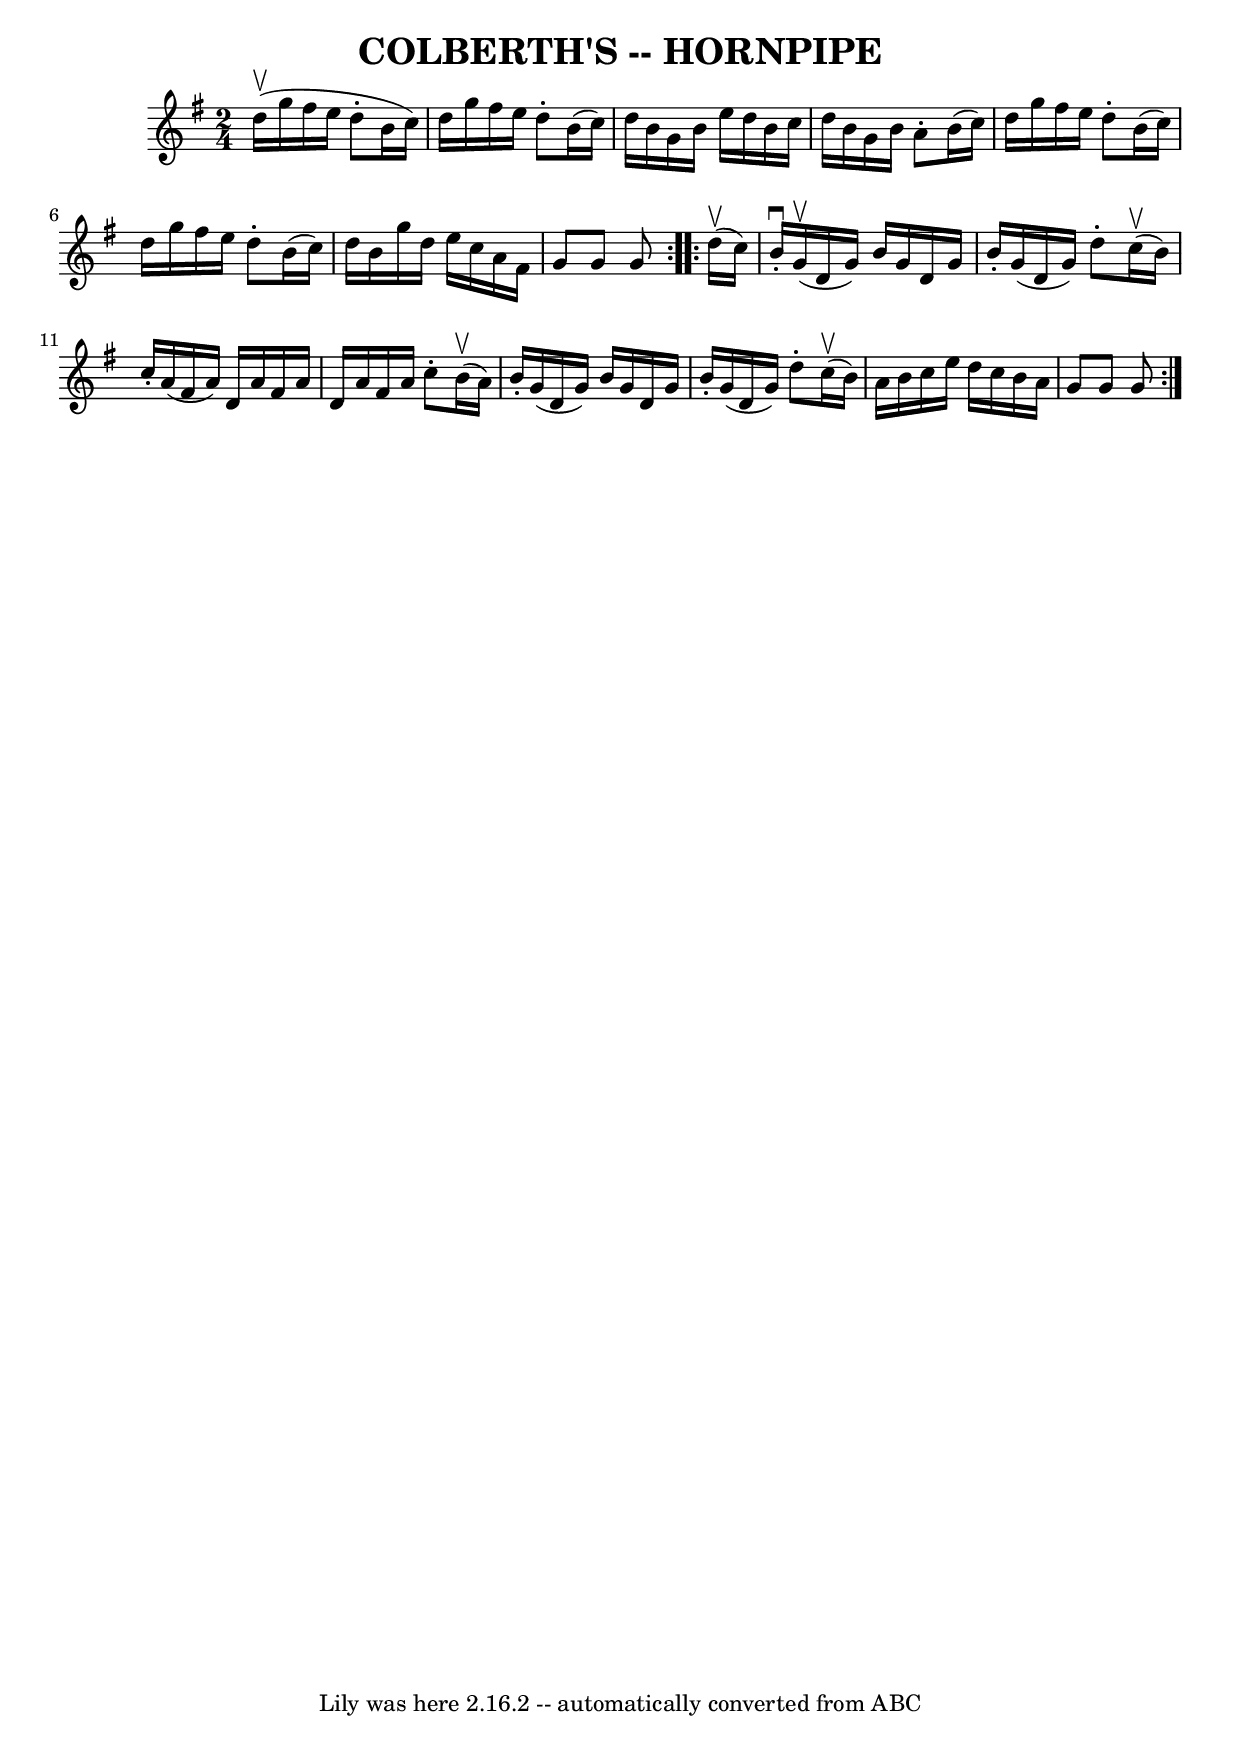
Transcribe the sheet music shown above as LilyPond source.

\version "2.16.2"
\include "Mammoth.ily"
\header {
  %% book = "Cole's 1000 Fiddle Tunes"
 crossRefNumber = "1"
 footnotes = ""
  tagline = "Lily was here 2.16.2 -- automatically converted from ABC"
  title = "COLBERTH'S -- HORNPIPE"

}
voicedefault =  {



  \repeat volta 2 {

    \time 2/4      \key g \major  |
 d''16 (^\upbow g''16 fs''16 e''16 d''8-. b'16 (c''16)    |
 d''16 g''16 fs''16 e''16 d''8-. b'16 (c''16)    |
 d''16 b'16 g'16 b'16 e''16 d''16 b'16 c''16     |
 d''16 b'16 g'16 b'16 a'8-. b'16 (c''16)   |  |
 d''16 g''16 fs''16 e''16 d''8-. b'16 (c''16)    |
 d''16 g''16 fs''16 e''16 d''8-. b'16 (c''16)    |
 d''16 b'16 g''16 d''16 e''16 c''16 a'16 fs'16     |
 g'8 g'8    
 g'8    
  }     
  \repeat volta 2 { d''16 (^\upbow c''16)        |
    
 b'16^\downbow-. g'16 (^\upbow d'16 g'16) b'16 g'16 d'16 g'16     |
 b'16-. g'16 (d'16 g'16) d''8-. c''16 (^\upbow b'16)   |
 c''16-. a'16 (fs'16 a'16) d'16 a'16 fs'16 a'16     |
 d'16 a'16 fs'16 a'16 c''8-. b'16 (^\upbow a'16)   | |
 b'16-. g'16 ( d'16 g'16) b'16 g'16 d'16 g'16     |
 b'16-. g'16 ( d'16 g'16) d''8-. c''16 (^\upbow b'16)    |
 a'16 b'16 c''16 e''16 d''16 c''16 b'16 a'16     |
 g'8    
 g'8 g'8    
  }   

}

\score{
  <<

    \context Staff="default"
    {
      \voicedefault 
      
    }

  >>
  \layout {
    
  }
  \midi {
  }

}
